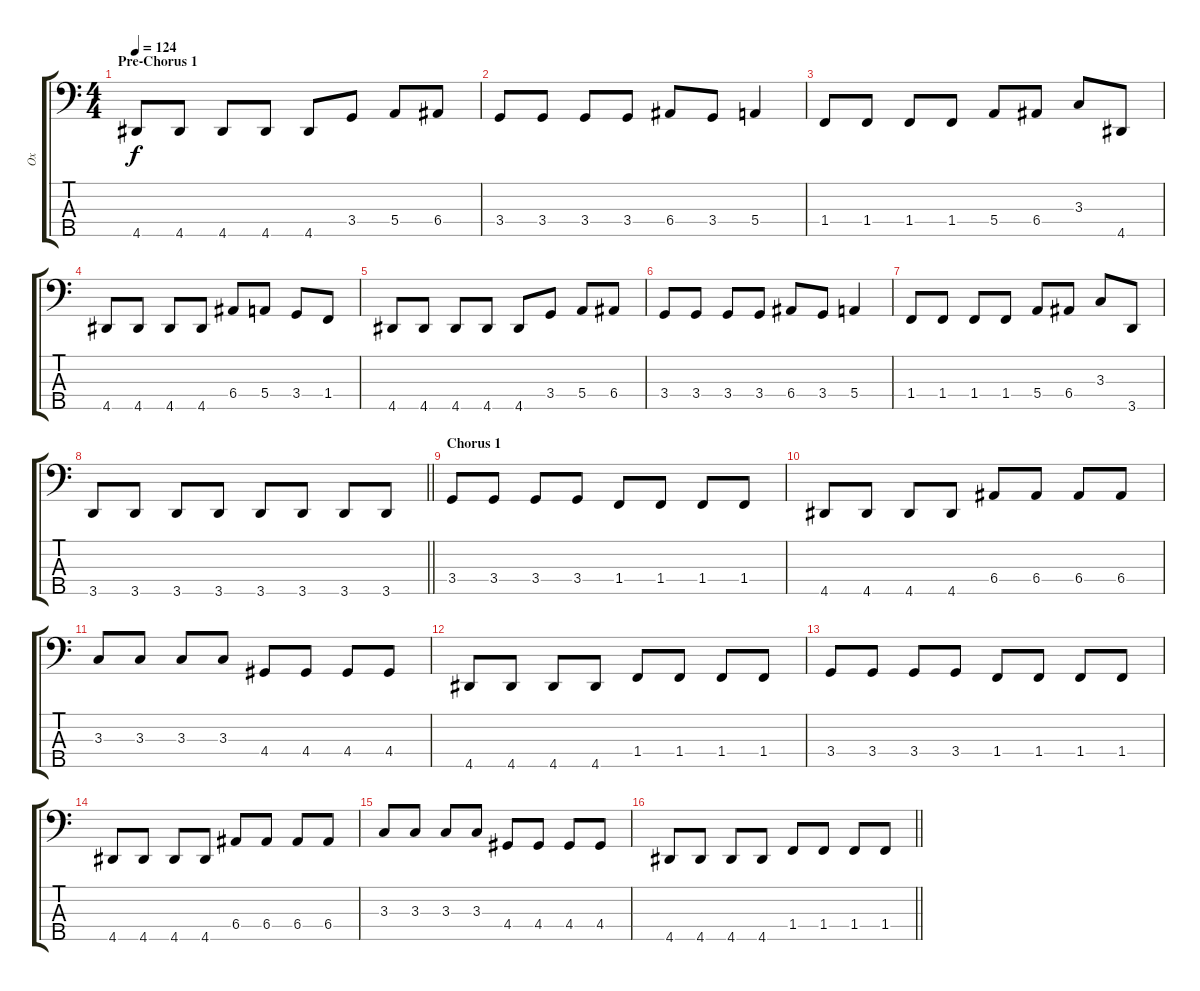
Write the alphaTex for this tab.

\track ("Ox" "Ox") {instrument electricbassfinger}
\staff {score tabs}
\tuning (G2 D2 A1 E1 B0) {hide}
\ts (4 4)
\section ("" "Pre-Chorus 1")
\tempo 124
\clef f4
\ks c
4.5.8{dy f} 4.5.8 4.5.8 4.5.8 4.5.8 3.4.8 5.4.8 6.4.8 |
3.4.8 3.4.8 3.4.8 3.4.8 6.4.8 3.4.8 5.4.4 |
1.4.8 1.4.8 1.4.8 1.4.8 5.4.8 6.4.8 3.3.8 4.5.8 |
4.5.8 4.5.8 4.5.8 4.5.8 6.4.8 5.4.8 3.4.8 1.4.8 |
4.5.8 4.5.8 4.5.8 4.5.8 4.5.8 3.4.8 5.4.8 6.4.8 |
3.4.8 3.4.8 3.4.8 3.4.8 6.4.8 3.4.8 5.4.4 |
1.4.8 1.4.8 1.4.8 1.4.8 5.4.8 6.4.8 3.3.8 3.5.8 |
\barLineRight lightlight
3.5.8 3.5.8 3.5.8 3.5.8 3.5.8 3.5.8 3.5.8 3.5.8 |
\section ("" "Chorus 1")
3.4.8 3.4.8 3.4.8 3.4.8 1.4.8 1.4.8 1.4.8 1.4.8 |
4.5.8 4.5.8 4.5.8 4.5.8 6.4.8 6.4.8 6.4.8 6.4.8 |
3.3.8 3.3.8 3.3.8 3.3.8 4.4.8 4.4.8 4.4.8 4.4.8 |
4.5.8 4.5.8 4.5.8 4.5.8 1.4.8 1.4.8 1.4.8 1.4.8 |
3.4.8 3.4.8 3.4.8 3.4.8 1.4.8 1.4.8 1.4.8 1.4.8 |
4.5.8 4.5.8 4.5.8 4.5.8 6.4.8 6.4.8 6.4.8 6.4.8 |
3.3.8 3.3.8 3.3.8 3.3.8 4.4.8 4.4.8 4.4.8 4.4.8 |
\barLineRight lightlight
4.5.8 4.5.8 4.5.8 4.5.8 1.4.8 1.4.8 1.4.8 1.4.8
